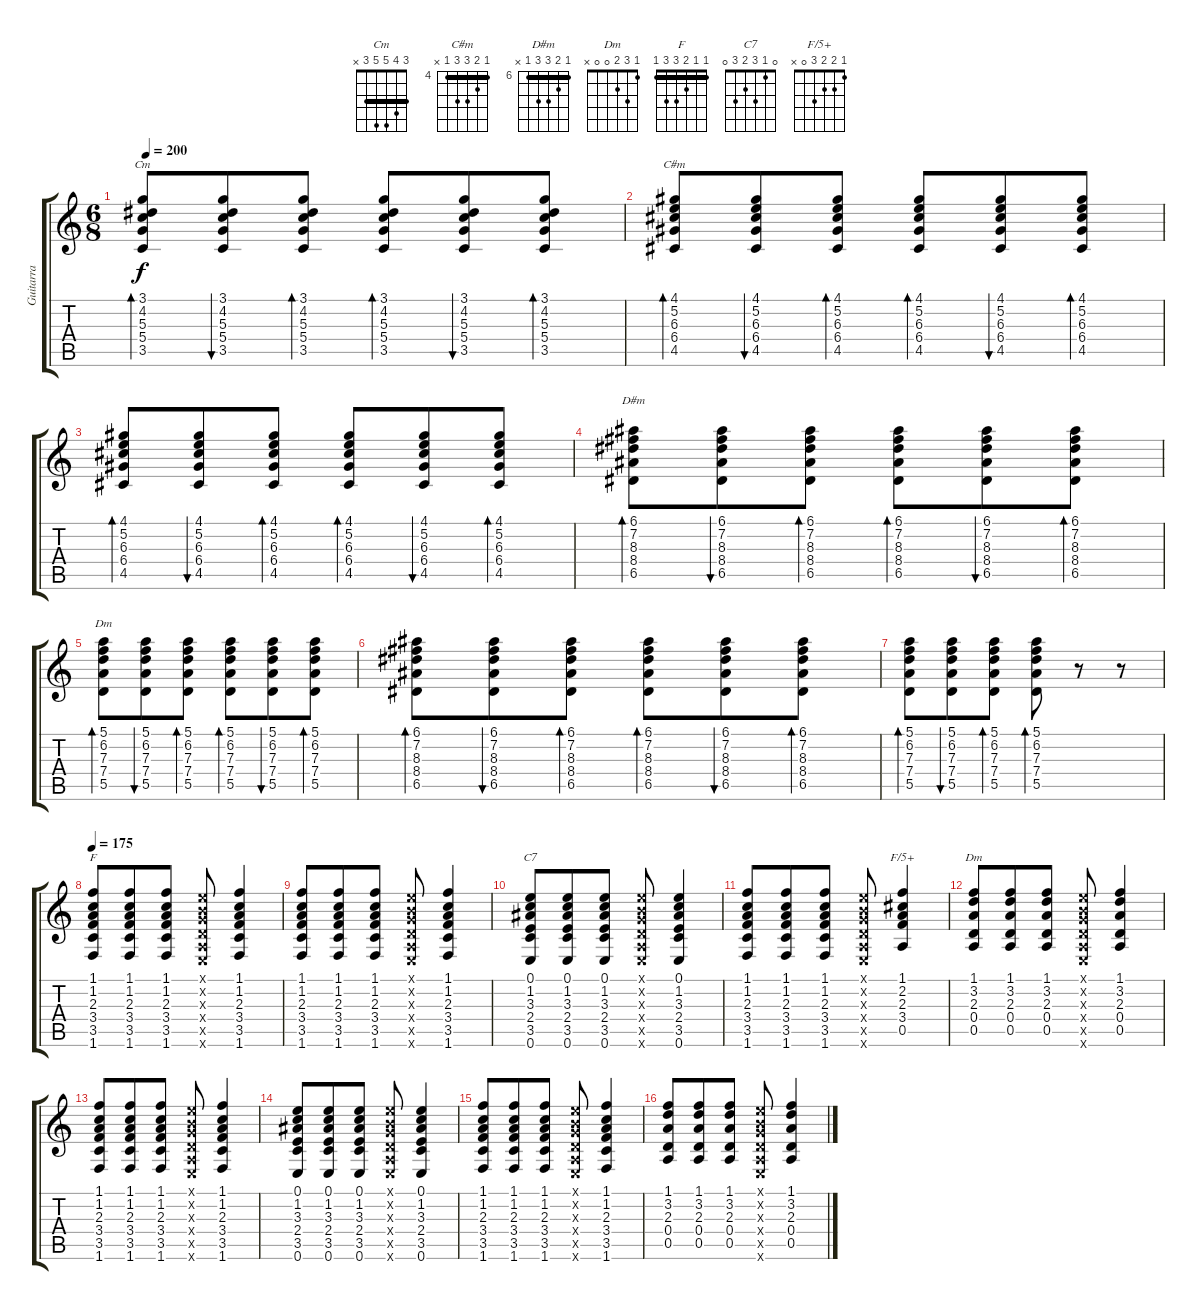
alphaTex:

\track ("Guitarra" "Guitarra") {instrument acousticguitarnylon}
\staff {score tabs}
\tuning (E4 B3 G3 D3 A2 E2) {hide}
\chord ("Cm" 3 4 5 5 3 x) {barre 3}
\chord ("C#m" 4 5 6 6 4 x) {firstfret 4 barre 4}
\chord ("D#m" 6 7 8 8 6 x) {firstfret 6 barre 6}
\chord ("Dm" 5 6 7 7 5 x) {firstfret 5 barre 5}
\chord ("F" 1 1 2 3 3 1) {barre 1}
\chord ("C7" 0 1 3 2 3 0)
\chord ("F/5+" 1 2 2 3 0 x)
\chord ("Dm" 1 3 2 0 0 x)
\ts (6 8)
\tempo 200
\clef g2
\ks c
(3.1 4.2 5.3 5.4 3.5).8{bd 30 ch "Cm" dy f} (3.1 4.2 5.3 5.4 3.5).8{bu 30} (3.1 4.2 5.3 5.4 3.5).8{bd 30} (3.1 4.2 5.3 5.4 3.5).8{bd 30} (3.1 4.2 5.3 5.4 3.5).8{bu 30} (3.1 4.2 5.3 5.4 3.5).8{bd 30} |
(4.1 5.2 6.3 6.4 4.5).8{bd 30 ch "C#m"} (4.1 5.2 6.3 6.4 4.5).8{bu 30} (4.1 5.2 6.3 6.4 4.5).8{bd 30} (4.1 5.2 6.3 6.4 4.5).8{bd 30} (4.1 5.2 6.3 6.4 4.5).8{bu 30} (4.1 5.2 6.3 6.4 4.5).8{bd 30} |
(4.1 5.2 6.3 6.4 4.5).8{bd 30} (4.1 5.2 6.3 6.4 4.5).8{bu 30} (4.1 5.2 6.3 6.4 4.5).8{bd 30} (4.1 5.2 6.3 6.4 4.5).8{bd 30} (4.1 5.2 6.3 6.4 4.5).8{bu 30} (4.1 5.2 6.3 6.4 4.5).8{bd 30} |
(6.1 7.2 8.3 8.4 6.5).8{bd 30 ch "D#m"} (6.1 7.2 8.3 8.4 6.5).8{bu 30} (6.1 7.2 8.3 8.4 6.5).8{bd 30} (6.1 7.2 8.3 8.4 6.5).8{bd 30} (6.1 7.2 8.3 8.4 6.5).8{bu 30} (6.1 7.2 8.3 8.4 6.5).8{bd 30} |
(5.1 6.2 7.3 7.4 5.5).8{bd 30 ch "Dm"} (5.1 6.2 7.3 7.4 5.5).8{bu 30} (5.1 6.2 7.3 7.4 5.5).8{bd 30} (5.1 6.2 7.3 7.4 5.5).8{bd 30} (5.1 6.2 7.3 7.4 5.5).8{bu 30} (5.1 6.2 7.3 7.4 5.5).8{bd 30} |
(6.1 7.2 8.3 8.4 6.5).8{bd 30} (6.1 7.2 8.3 8.4 6.5).8{bu 30} (6.1 7.2 8.3 8.4 6.5).8{bd 30} (6.1 7.2 8.3 8.4 6.5).8{bd 30} (6.1 7.2 8.3 8.4 6.5).8{bu 30} (6.1 7.2 8.3 8.4 6.5).8{bd 30} |
(5.1 6.2 7.3 7.4 5.5).8{bd 30} (5.1 6.2 7.3 7.4 5.5).8{bu 30} (5.1 6.2 7.3 7.4 5.5).8{bd 30} (5.1 6.2 7.3 7.4 5.5).8{bd 30} r.8 r.8 |
\tempo 175
(1.1 1.2 2.3 3.4 3.5 1.6).8{ch "F"} (1.1 1.2 2.3 3.4 3.5 1.6).8 (1.1 1.2 2.3 3.4 3.5 1.6).8 (0.1{x} 0.2{x} 0.3{x} 0.4{x} 0.5{x} 0.6{x}).8 (1.1 1.2 2.3 3.4 3.5 1.6).4 |
(1.1 1.2 2.3 3.4 3.5 1.6).8 (1.1 1.2 2.3 3.4 3.5 1.6).8 (1.1 1.2 2.3 3.4 3.5 1.6).8 (0.1{x} 0.2{x} 0.3{x} 0.4{x} 0.5{x} 0.6{x}).8 (1.1 1.2 2.3 3.4 3.5 1.6).4 |
(0.1 1.2 3.3 2.4 3.5 0.6).8{ch "C7"} (0.1 1.2 3.3 2.4 3.5 0.6).8 (0.1 1.2 3.3 2.4 3.5 0.6).8 (0.1{x} 0.2{x} 0.3{x} 0.4{x} 0.5{x} 0.6{x}).8 (0.1 1.2 3.3 2.4 3.5 0.6).4 |
(1.1 1.2 2.3 3.4 3.5 1.6).8 (1.1 1.2 2.3 3.4 3.5 1.6).8 (1.1 1.2 2.3 3.4 3.5 1.6).8 (0.1{x} 0.2{x} 0.3{x} 0.4{x} 0.5{x} 0.6{x}).8 (1.1 2.2 2.3 3.4 0.5).4{ch "F/5+"} |
(1.1 3.2 2.3 0.4 0.5).8{ch "Dm"} (1.1 3.2 2.3 0.4 0.5).8 (1.1 3.2 2.3 0.4 0.5).8 (0.1{x} 0.2{x} 0.3{x} 0.4{x} 0.5{x} 0.6{x}).8 (1.1 3.2 2.3 0.4 0.5).4 |
(1.1 1.2 2.3 3.4 3.5 1.6).8 (1.1 1.2 2.3 3.4 3.5 1.6).8 (1.1 1.2 2.3 3.4 3.5 1.6).8 (0.1{x} 0.2{x} 0.3{x} 0.4{x} 0.5{x} 0.6{x}).8 (1.1 1.2 2.3 3.4 3.5 1.6).4 |
(0.1 1.2 3.3 2.4 3.5 0.6).8 (0.1 1.2 3.3 2.4 3.5 0.6).8 (0.1 1.2 3.3 2.4 3.5 0.6).8 (0.1{x} 0.2{x} 0.3{x} 0.4{x} 0.5{x} 0.6{x}).8 (0.1 1.2 3.3 2.4 3.5 0.6).4 |
(1.1 1.2 2.3 3.4 3.5 1.6).8 (1.1 1.2 2.3 3.4 3.5 1.6).8 (1.1 1.2 2.3 3.4 3.5 1.6).8 (0.1{x} 0.2{x} 0.3{x} 0.4{x} 0.5{x} 0.6{x}).8 (1.1 1.2 2.3 3.4 3.5 1.6).4 |
(1.1 3.2 2.3 0.4 0.5).8 (1.1 3.2 2.3 0.4 0.5).8 (1.1 3.2 2.3 0.4 0.5).8 (0.1{x} 0.2{x} 0.3{x} 0.4{x} 0.5{x} 0.6{x}).8 (1.1 3.2 2.3 0.4 0.5).4
